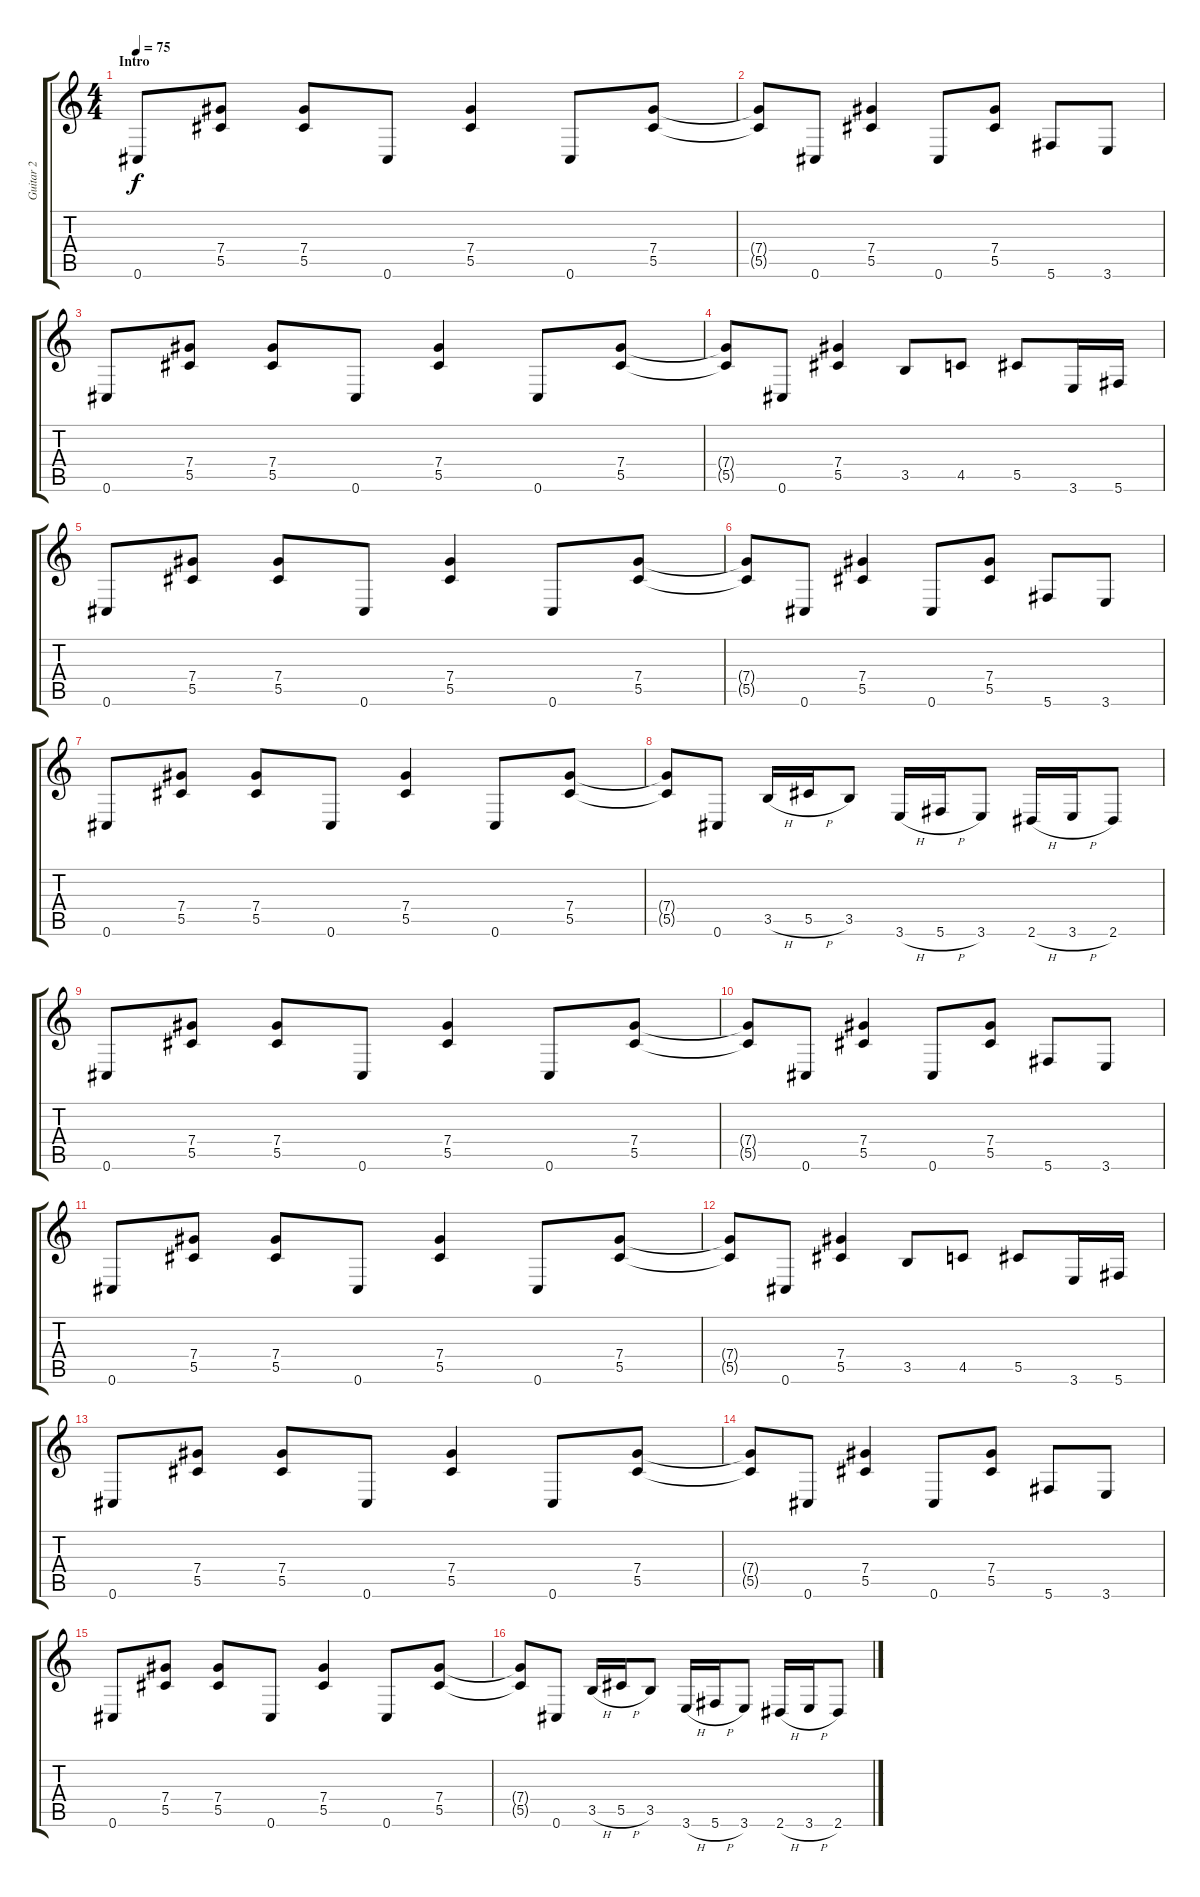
\track ("Guitar 2" "Guitar 2") {instrument overdrivenguitar}
\staff {score tabs}
\tuning (Eb4 Bb3 Gb3 Db3 Ab2 Db2) {hide}
\ts (4 4)
\section ("" "Intro")
\tempo 75
\clef g2
\ks c
0.6.8{dy f instrument overdrivenguitar} (7.4 5.5).8 (7.4 5.5).8 0.6.8 (7.4 5.5).4 0.6.8 (7.4 5.5).8 |
(7.4{t} 5.5{t}).8 0.6.8 (7.4 5.5).4 0.6.8 (7.4 5.5).8 5.6.8 3.6.8 |
0.6.8 (7.4 5.5).8 (7.4 5.5).8 0.6.8 (7.4 5.5).4 0.6.8 (7.4 5.5).8 |
(7.4{t} 5.5{t}).8 0.6.8 (7.4 5.5).4 3.5.8 4.5.8 5.5.8 3.6.16 5.6.16 |
0.6.8 (7.4 5.5).8 (7.4 5.5).8 0.6.8 (7.4 5.5).4 0.6.8 (7.4 5.5).8 |
(7.4{t} 5.5{t}).8 0.6.8 (7.4 5.5).4 0.6.8 (7.4 5.5).8 5.6.8 3.6.8 |
0.6.8 (7.4 5.5).8 (7.4 5.5).8 0.6.8 (7.4 5.5).4 0.6.8 (7.4 5.5).8 |
(7.4{t} 5.5{t}).8 0.6.8 3.5{h}.16 5.5{h}.16 3.5.8 3.6{h}.16 5.6{h}.16 3.6.8 2.6{h}.16 3.6{h}.16 2.6.8 |
0.6.8 (7.4 5.5).8 (7.4 5.5).8 0.6.8 (7.4 5.5).4 0.6.8 (7.4 5.5).8 |
(7.4{t} 5.5{t}).8 0.6.8 (7.4 5.5).4 0.6.8 (7.4 5.5).8 5.6.8 3.6.8 |
0.6.8 (7.4 5.5).8 (7.4 5.5).8 0.6.8 (7.4 5.5).4 0.6.8 (7.4 5.5).8 |
(7.4{t} 5.5{t}).8 0.6.8 (7.4 5.5).4 3.5.8 4.5.8 5.5.8 3.6.16 5.6.16 |
0.6.8 (7.4 5.5).8 (7.4 5.5).8 0.6.8 (7.4 5.5).4 0.6.8 (7.4 5.5).8 |
(7.4{t} 5.5{t}).8 0.6.8 (7.4 5.5).4 0.6.8 (7.4 5.5).8 5.6.8 3.6.8 |
0.6.8 (7.4 5.5).8 (7.4 5.5).8 0.6.8 (7.4 5.5).4 0.6.8 (7.4 5.5).8 |
(7.4{t} 5.5{t}).8 0.6.8 3.5{h}.16 5.5{h}.16 3.5.8 3.6{h}.16 5.6{h}.16 3.6.8 2.6{h}.16 3.6{h}.16 2.6.8
